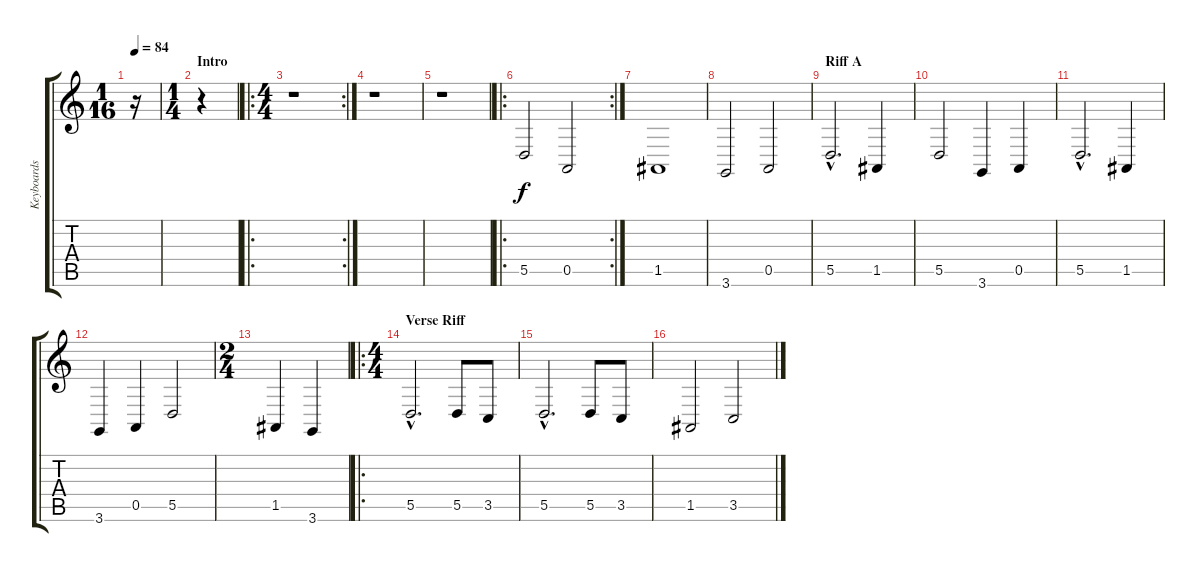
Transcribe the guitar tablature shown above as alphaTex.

\track ("Keyboards" "Keyboards") {instrument stringensemble1}
\staff {score tabs}
\tuning (E4 B3 G3 D3 A2 E2) {hide}
\ts (1 16)
\tempo 84
\clef g2
\ks c
r.16{dy f instrument stringensemble1} |
\ts (1 4)
\section ("" "Intro")
r.4 |
\ro
\rc 2
\ts (4 4)
r.1 |
r.1 |
r.1 |
\ro
\rc 2
5.5.2 0.5.2 |
1.5.1 |
3.6.2 0.5.2 |
\section ("" "Riff A")
5.5{hac}.2{d} 1.5.4 |
5.5.2 3.6.4 0.5.4 |
5.5{hac}.2{d} 1.5.4 |
3.6.4 0.5.4 5.5.2 |
\ts (2 4)
1.5.4 3.6.4 |
\ro
\ts (4 4)
\section ("" "Verse Riff")
5.5{hac}.2{d} 5.5.8 3.5.8 |
5.5{hac}.2{d} 5.5.8 3.5.8 |
1.5.2 3.5.2
